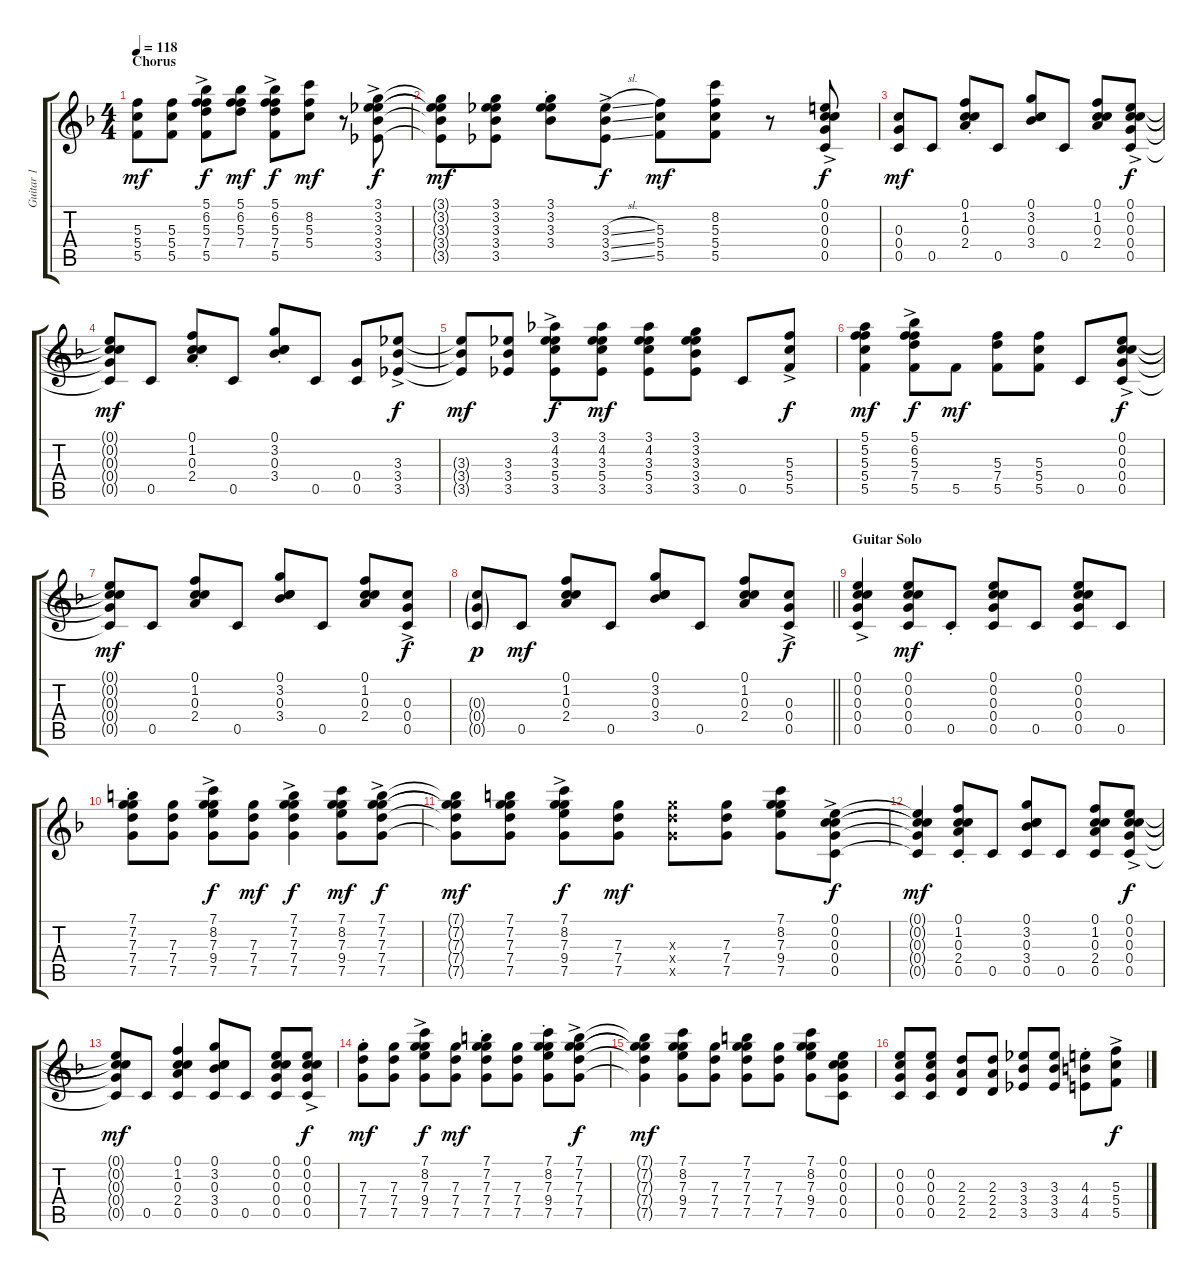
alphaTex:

\track ("Guitar 1" "Guitar 1") {instrument electricguitarjazz}
\staff {score tabs}
\tuning (C4 E4 C4 G3 C3 C2) {hide}
\ts (4 4)
\section ("" "Chorus")
\tempo 118
\clef g2
\ks f
(5.3 5.4 5.5).8{dy mf} (5.3 5.4 5.5).8 (5.1{ac} 6.2{ac} 5.3{ac} 7.4{ac} 5.5{ac}).8{dy f} (5.1 6.2 5.3 7.4).8{dy mf} (5.1{ac} 6.2{ac} 5.3{ac} 7.4{ac} 5.5{ac}).8{dy f} (8.2 5.3 5.4).8{dy mf} r.8 (3.1{ac} 3.2{ac} 3.3{ac} 3.4{ac} 3.5{ac}).8{dy f} |
(3.1{t} 3.2{t} 3.3{t} 3.4{t} 3.5{t}).8{dy mf} (3.1 3.2 3.3 3.4 3.5).8 (3.1{st} 3.2{st} 3.3{st} 3.4{st}).8 (3.3{sl ac} 3.4{ss ac} 3.5{ss ac}).8{dy f} (5.3 5.4 5.5).8{dy mf} (8.2 5.3 5.4 5.5).8 r.8 (0.1{ac} 0.2{ac} 0.3{ac} 0.4{ac} 0.5{ac}).8{dy f} |
(0.3 0.4 0.5).8{dy mf} 0.5.8 (0.1{st} 1.2{st} 0.3{st} 2.4{st}).8 0.5.8 (0.1 3.2 0.3 3.4).8 0.5.8 (0.1 1.2 0.3 2.4).8 (0.1{ac} 0.2{ac} 0.3{ac} 0.4{ac} 0.5{ac}).8{dy f} |
(0.1{t} 0.2{t} 0.3{t} 0.4{t} 0.5{t}).8{dy mf} 0.5.8 (0.1{st} 1.2{st} 0.3{st} 2.4{st}).8 0.5.8 (0.1{st} 3.2{st} 0.3{st} 3.4{st}).8 0.5.8 (0.4 0.5).8 (3.3{ac} 3.4{ac} 3.5{ac}).8{dy f} |
(3.3{t} 3.4{t} 3.5{t}).8{dy mf} (3.3 3.4 3.5).8 (3.1{ac} 4.2{ac} 3.3{ac} 5.4{ac} 3.5{ac}).8{dy f} (3.1 4.2 3.3 5.4 3.5).8{dy mf} (3.1 4.2 3.3 5.4 3.5).8 (3.1 3.2 3.3 3.4 3.5).8 0.5.8 (5.3{ac} 5.4{ac} 5.5{ac}).8{dy f} |
(5.1 5.2 5.3 5.4 5.5).4{dy mf} (5.1{ac} 6.2{ac} 5.3{ac} 7.4{ac} 5.5{ac}).8{dy f} 5.5.8{dy mf} (5.3 7.4 5.5).8 (5.3 5.4 5.5).8 0.5.8 (0.1{ac} 0.2{ac} 0.3{ac} 0.4{ac} 0.5{ac}).8{dy f} |
(0.1{t} 0.2{t} 0.3{t} 0.4{t} 0.5{t}).8{dy mf} 0.5.8 (0.1 1.2 0.3 2.4).8 0.5.8 (0.1 3.2 0.3 3.4).8 0.5.8 (0.1 1.2 0.3 2.4).8 (0.3{ac} 0.4{ac} 0.5{ac}).8{dy f} |
\barLineRight lightlight
(0.3{g} 0.4{g} 0.5{g}).8{dy p} 0.5.8{dy mf} (0.1 1.2 0.3 2.4).8 0.5.8 (0.1 3.2 0.3 3.4).8 0.5.8 (0.1 1.2 0.3 2.4).8 (0.3{ac} 0.4{ac} 0.5{ac}).8{dy f} |
\section ("" "Guitar Solo")
(0.1{ac} 0.2{ac} 0.3{ac} 0.4{ac} 0.5{ac}).4 (0.1 0.2 0.3 0.4 0.5).8{dy mf} 0.5{st}.8 (0.1 0.2 0.3 0.4 0.5).8 0.5.8 (0.1 0.2 0.3 0.4 0.5).8 0.5.8 |
(7.1{st} 7.2{st} 7.3{st} 7.4{st} 7.5{st}).8 (7.3 7.4 7.5).8 (7.1{ac} 8.2{ac} 7.3{ac} 9.4{ac} 7.5{ac}).8{dy f} (7.3 7.4 7.5).8{dy mf} (7.1{ac} 7.2{ac} 7.3{ac} 7.4{ac} 7.5{ac}).4{dy f} (7.1 8.2 7.3 9.4 7.5).8{dy mf} (7.1{ac} 7.2{ac} 7.3{ac} 7.4{ac} 7.5{ac}).8{dy f} |
(7.1{t} 7.2{t} 7.3{t} 7.4{t} 7.5{t}).8{dy mf} (7.1 7.2 7.3 7.4 7.5).8 (7.1{ac} 8.2{ac} 7.3{ac} 9.4{ac} 7.5{ac}).8{dy f} (7.3 7.4 7.5).8{dy mf} (7.3{x} 7.4{x} 7.5{x}).8 (7.3 7.4 7.5).8 (7.1 8.2 7.3 9.4 7.5).8 (0.1{ac} 0.2{ac} 0.3{ac} 0.4{ac} 0.5{ac}).8{dy f} |
(0.1{t} 0.2{t} 0.3{t} 0.4{t} 0.5{t}).4{dy mf} (0.1{st} 1.2{st} 0.3{st} 2.4{st} 0.5{st}).8 0.5.8 (0.1 3.2 0.3 3.4 0.5).8 0.5.8 (0.1 1.2 0.3 2.4 0.5).8 (0.1{ac} 0.2{ac} 0.3{ac} 0.4{ac} 0.5{ac}).8{dy f} |
(0.1{t} 0.2{t} 0.3{t} 0.4{t} 0.5{t}).8{dy mf} 0.5.8 (0.1 1.2 0.3 2.4 0.5).4 (0.1 3.2 0.3 3.4 0.5).8 0.5.8 (0.1 0.2 0.3 0.4 0.5).8 (0.1{ac} 0.2{ac} 0.3{ac} 0.4{ac} 0.5{ac}).8{dy f} |
(7.3{st} 7.4{st} 7.5{st}).8{dy mf} (7.3 7.4 7.5).8 (7.1{ac} 8.2{ac} 7.3{ac} 9.4{ac} 7.5{ac}).8{dy f} (7.3 7.4 7.5).8{dy mf} (7.1{st} 7.2{st} 7.3{st} 7.4{st} 7.5{st}).8 (7.3 7.4 7.5).8 (7.1{st} 8.2{st} 7.3{st} 9.4{st} 7.5{st}).8 (7.1{ac} 7.2{ac} 7.3{ac} 7.4{ac} 7.5{ac}).8{dy f} |
(7.1{t} 7.2{t} 7.3{t} 7.4{t} 7.5{t}).4{dy mf} (7.1 8.2 7.3 9.4 7.5).8 (7.3 7.4 7.5).8 (7.1 7.2 7.3 7.4 7.5).8 (7.3 7.4 7.5).8 (7.1 8.2 7.3 9.4 7.5).8 (0.1 0.2 0.3 0.4 0.5).8 |
(0.2 0.3 0.4 0.5).8 (0.2 0.3 0.4 0.5).8 (2.3 2.4 2.5).8 (2.3 2.4 2.5).8 (3.3 3.4 3.5).8 (3.3 3.4 3.5).8 (4.3{st} 4.4{st} 4.5{st}).8 (5.3{ac} 5.4{ac} 5.5{ac}).8{dy f}
